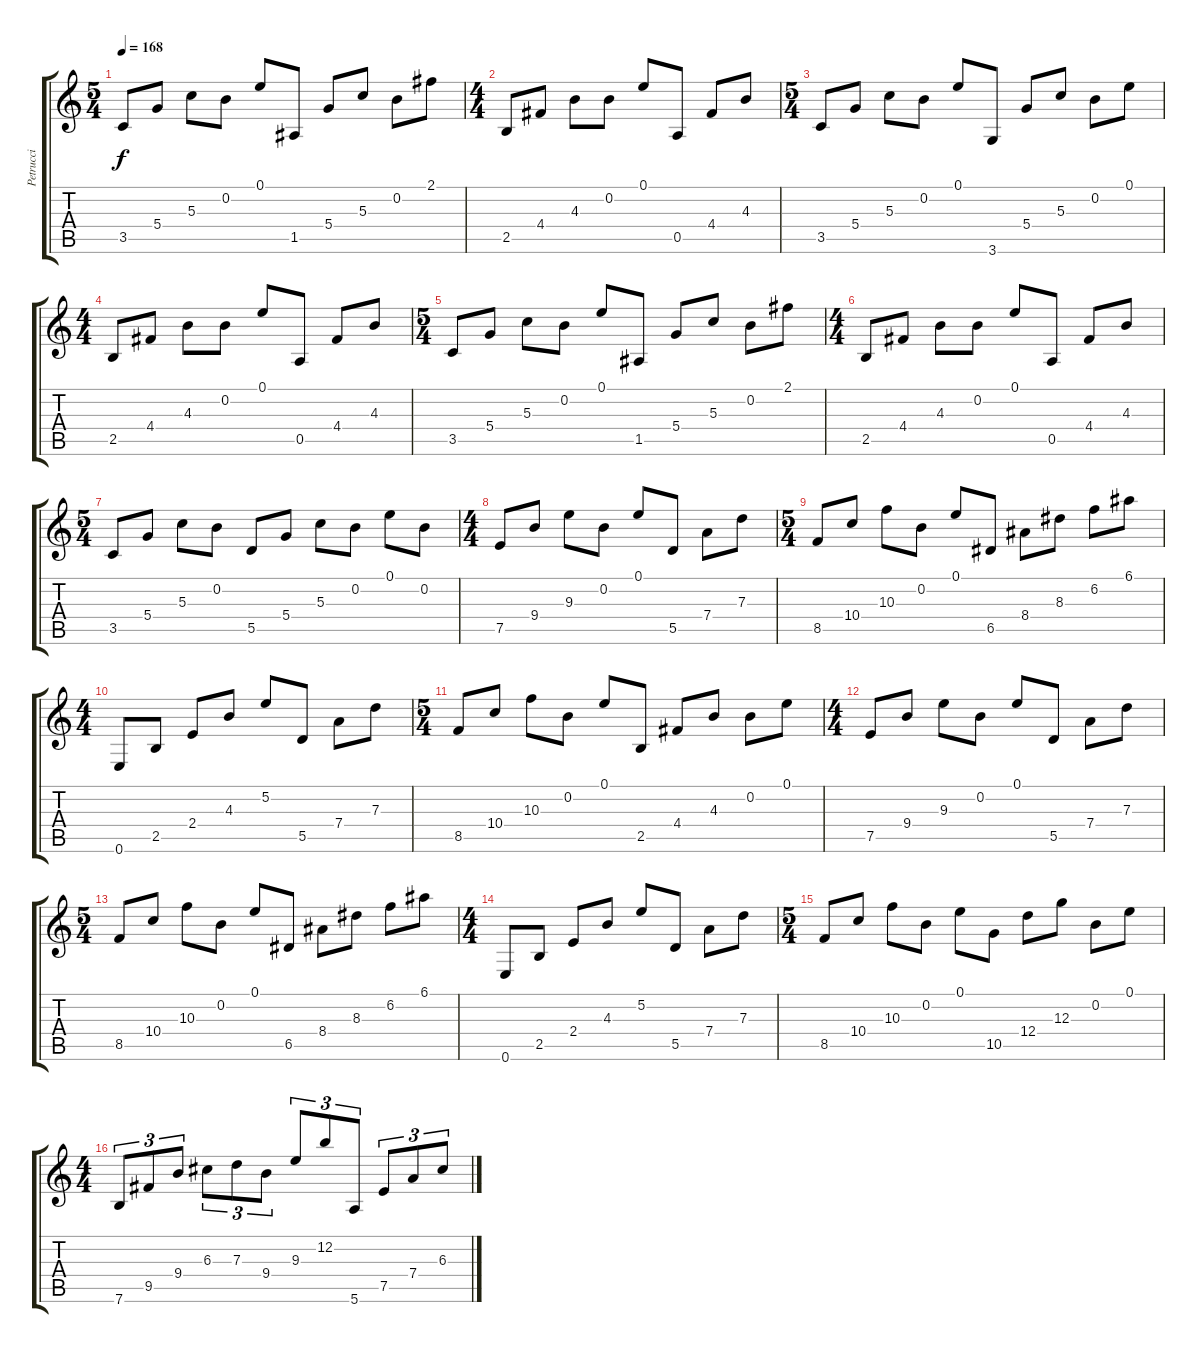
\track ("Petrucci" "Petrucci") {instrument distortionguitar}
\staff {score tabs}
\tuning (E4 B3 G3 D3 A2 E2) {hide}
\ts (5 4)
\tempo 168
\clef g2
\ks c
3.5.8{dy f} 5.4.8 5.3.8 0.2.8 0.1.8 1.5.8 5.4.8 5.3.8 0.2.8 2.1.8 |
\ts (4 4)
2.5.8 4.4.8{beam split} 4.3.8 0.2.8{beam split} 0.1.8 0.5.8 4.4.8 4.3.8 |
\ts (5 4)
3.5.8 5.4.8 5.3.8 0.2.8 0.1.8 3.6.8 5.4.8 5.3.8 0.2.8 0.1.8 |
\ts (4 4)
2.5.8 4.4.8{beam split} 4.3.8 0.2.8{beam split} 0.1.8 0.5.8 4.4.8 4.3.8 |
\ts (5 4)
3.5.8 5.4.8 5.3.8 0.2.8 0.1.8 1.5.8 5.4.8 5.3.8 0.2.8 2.1.8 |
\ts (4 4)
2.5.8 4.4.8{beam split} 4.3.8 0.2.8{beam split} 0.1.8 0.5.8 4.4.8 4.3.8 |
\ts (5 4)
3.5.8 5.4.8 5.3.8 0.2.8 5.5.8 5.4.8 5.3.8 0.2.8 0.1.8 0.2.8 |
\ts (4 4)
7.5.8 9.4.8{beam split} 9.3.8 0.2.8{beam split} 0.1.8 5.5.8 7.4.8 7.3.8 |
\ts (5 4)
8.5.8 10.4.8 10.3.8 0.2.8 0.1.8 6.5.8 8.4.8 8.3.8 6.2.8 6.1.8 |
\ts (4 4)
0.6.8 2.5.8{beam split} 2.4.8 4.3.8{beam split} 5.2.8 5.5.8 7.4.8 7.3.8 |
\ts (5 4)
8.5.8 10.4.8 10.3.8 0.2.8 0.1.8 2.5.8 4.4.8 4.3.8 0.2.8 0.1.8 |
\ts (4 4)
7.5.8 9.4.8{beam split} 9.3.8 0.2.8{beam split} 0.1.8 5.5.8 7.4.8 7.3.8 |
\ts (5 4)
8.5.8 10.4.8 10.3.8 0.2.8 0.1.8 6.5.8 8.4.8 8.3.8 6.2.8 6.1.8 |
\ts (4 4)
0.6.8 2.5.8{beam split} 2.4.8 4.3.8{beam split} 5.2.8 5.5.8 7.4.8 7.3.8 |
\ts (5 4)
8.5.8 10.4.8 10.3.8 0.2.8 0.1.8 10.5.8 12.4.8 12.3.8 0.2.8 0.1.8 |
\ts (4 4)
7.6.8{tu (3 2)} 9.5.8{tu (3 2)} 9.4.8{tu (3 2)} 6.3.8{tu (3 2)} 7.3.8{tu (3 2)} 9.4.8{tu (3 2)} 9.3.8{tu (3 2)} 12.2.8{tu (3 2)} 5.6.8{tu (3 2)} 7.5.8{tu (3 2)} 7.4.8{tu (3 2)} 6.3.8{tu (3 2)}
